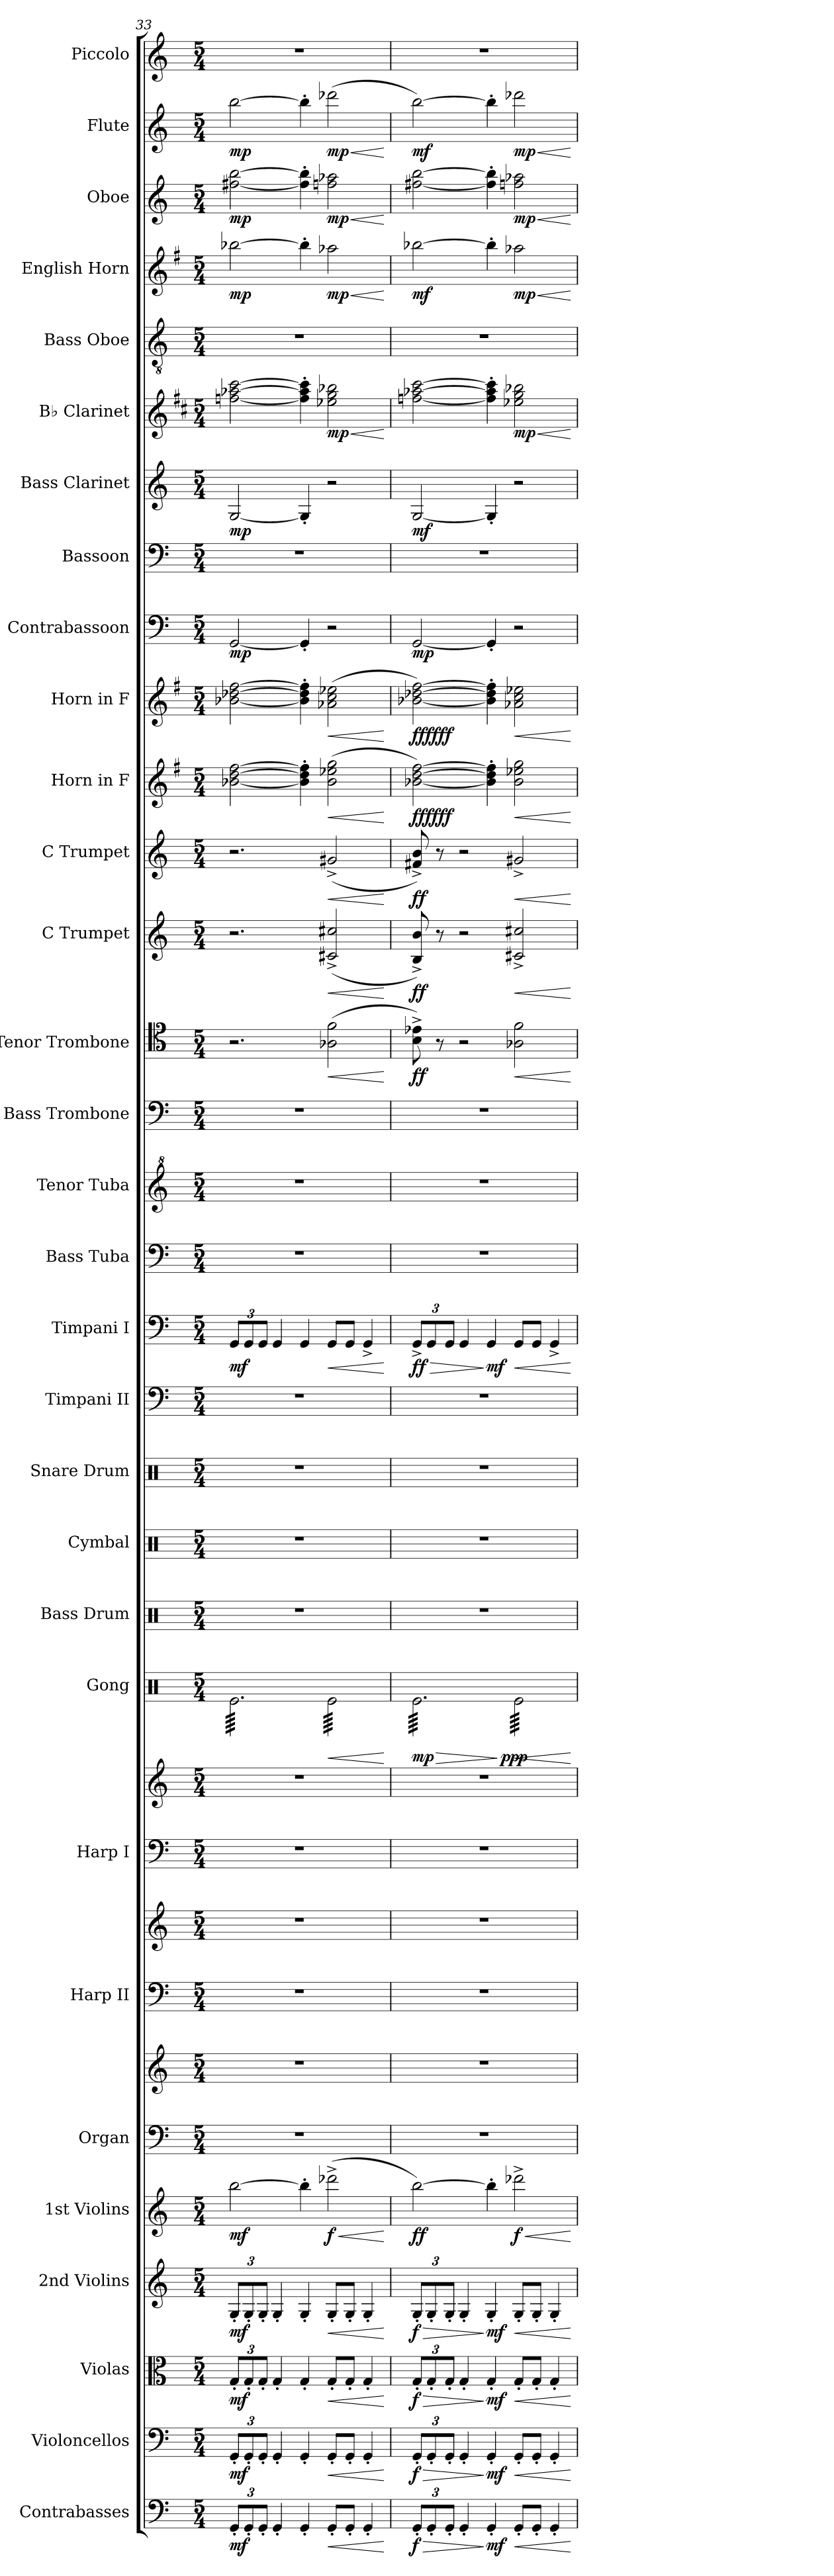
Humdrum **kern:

**kern	**dynam	**kern	**dynam	**kern	**dynam	**kern	**dynam	**kern	**dynam	**kern	**kern	**kern	**kern	**kern	**kern	**kern	**dynam	**kern	**kern	**kern	**kern	**kern	**dynam	**kern	**kern	**kern	**kern	**dynam	**kern	**dynam	**kern	**dynam	**kern	**dynam	**kern	**dynam	**kern	**dynam	**kern	**kern	**dynam	**kern	**dynam	**kern	**kern	**dynam	**kern	**dynam	**kern	**dynam	**kern
*part31	*part31	*part30	*part30	*part29	*part29	*part28	*part28	*part27	*part27	*part26	*part26	*part25	*part25	*part24	*part24	*part23	*part23	*part22	*part21	*part20	*part19	*part18	*part18	*part17	*part16	*part15	*part14	*part14	*part13	*part13	*part12	*part12	*part11	*part11	*part10	*part10	*part9	*part9	*part8	*part7	*part7	*part6	*part6	*part5	*part4	*part4	*part3	*part3	*part2	*part2	*part1
*staff34	*staff34	*staff33	*staff33	*staff32	*staff32	*staff31	*staff31	*staff30	*staff30	*staff29	*staff28	*staff27	*staff26	*staff25	*staff24	*staff23	*staff23	*staff22	*staff21	*staff20	*staff19	*staff18	*staff18	*staff17	*staff16	*staff15	*staff14	*staff14	*staff13	*staff13	*staff12	*staff12	*staff11	*staff11	*staff10	*staff10	*staff9	*staff9	*staff8	*staff7	*staff7	*staff6	*staff6	*staff5	*staff4	*staff4	*staff3	*staff3	*staff2	*staff2	*staff1
*I"Contrabasses	*	*I"Violoncellos	*	*I"Violas	*	*I"2nd Violins	*	*I"1st Violins	*	*I"Organ	*	*I"Harp II	*	*I"Harp I	*	*I"Gong	*	*I"Bass Drum	*I"Cymbal	*I"Snare Drum	*I"Timpani II	*I"Timpani I	*	*I"Bass Tuba	*I"Tenor Tuba	*I"Bass Trombone	*I"Tenor Trombone	*	*I"C Trumpet	*	*I"C Trumpet	*	*I"Horn in F	*	*I"Horn in F	*	*I"Contrabassoon	*	*I"Bassoon	*I"Bass Clarinet	*	*I"B♭ Clarinet	*	*I"Bass Oboe	*I"English Horn	*	*I"Oboe	*	*I"Flute	*	*I"Piccolo
*I'Cbs.	*	*I'Vcs.	*	*I'Vlas.	*	*I'Vlns.	*	*I'Vlns.	*	*I'Org.	*	*I'Hrp.	*	*I'Hrp.	*	*	*	*I'B. Dr.	*I'Cym.	*I'Sn. Dr.	*I'Timp.	*I'Timp.	*	*I'Tba.	*	*I'B. Tbn.	*I'T. Tbn.	*	*I'C Tpt.	*	*I'C Tpt.	*	*	*	*	*	*I'Cbsn.	*	*I'Bsn.	*I'B. Cl.	*	*I'B♭ Cl.	*	*	*I'E. Hn.	*	*I'Ob.	*	*I'Fl.	*	*I'Picc.
!!LO:PB:g=z
*clefF4	*	*clefF4	*	*clefC3	*	*clefG2	*	*clefG2	*	*clefF4	*clefG2	*clefF4	*clefG2	*clefF4	*clefG2	*clefX	*	*clefX	*clefX	*clefX	*clefF4	*clefF4	*	*clefF4	*clefG^2	*clefF4	*clefC4	*	*clefG2	*	*clefG2	*	*clefG2	*	*clefG2	*	*clefF4	*	*clefF4	*clefG2	*	*clefG2	*	*clefGv2	*clefG2	*	*clefG2	*	*clefG2	*	*clefG2
*ITrd7c12	*	*	*	*	*	*	*	*	*	*	*	*	*	*	*	*	*	*	*	*	*	*	*	*	*ITrd15c26	*	*	*	*	*	*	*	*ITrd4c7	*	*ITrd4c7	*	*ITrd7c12	*	*	*ITrd8c14	*	*ITrd1c2	*	*	*ITrd4c7	*	*	*	*	*	*ITrd-7c-12
*k[]	*	*k[]	*	*k[]	*	*k[]	*	*k[]	*	*k[]	*k[]	*k[]	*k[]	*k[]	*k[]	*k[]	*	*k[]	*k[]	*k[]	*k[]	*k[]	*	*k[]	*k[]	*k[]	*k[]	*	*k[]	*	*k[]	*	*k[]	*	*k[]	*	*k[]	*	*k[]	*k[]	*	*k[]	*	*k[]	*k[]	*	*k[]	*	*k[]	*	*k[]
*M5/4	*	*M5/4	*	*M5/4	*	*M5/4	*	*M5/4	*	*M5/4	*M5/4	*M5/4	*M5/4	*M5/4	*M5/4	*M5/4	*	*M5/4	*M5/4	*M5/4	*M5/4	*M5/4	*	*M5/4	*M5/4	*M5/4	*M5/4	*	*M5/4	*	*M5/4	*	*M5/4	*	*M5/4	*	*M5/4	*	*M5/4	*M5/4	*	*M5/4	*	*M5/4	*M5/4	*	*M5/4	*	*M5/4	*	*M5/4
*Xbrackettup	*	*Xbrackettup	*	*Xbrackettup	*	*Xbrackettup	*	*	*	*	*	*	*	*	*	*	*	*	*	*	*	*Xbrackettup	*	*	*	*	*	*	*	*	*	*	*	*	*	*	*	*	*	*	*	*	*	*	*	*	*	*	*	*	*
=33	=33	=33	=33	=33	=33	=33	=33	=33	=33	=33	=33	=33	=33	=33	=33	=33	=33	=33	=33	=33	=33	=33	=33	=33	=33	=33	=33	=33	=33	=33	=33	=33	=33	=33	=33	=33	=33	=33	=33	=33	=33	=33	=33	=33	=33	=33	=33	=33	=33	=33	=33
!	!LO:DY:b	!	!LO:DY:b	!	!LO:DY:b	!	!LO:DY:b	!	!LO:DY:b	!	!	!	!	!	!	!	!	!	!	!	!	!	!LO:DY:b	!	!	!	!	!	!	!	!	!	!	!LO:DY:b	!	!	!	!	!	!	!	!	!	!	!	!	!	!	!	!	!
!	!	!	!	!	!	!	!	!	!	!	!	!	!	!	!	!	!	!	!	!	!	!	!	!	!	!	!	!	!	!	!	!	!	!LO:DY:n=1:b	!	!	!	!	!	!	!	!	!	!	!	!	!	!	!	!	!
!	!	!	!	!	!	!	!	!	!	!	!	!	!	!	!	!	!	!	!	!	!	!	!	!	!	!	!	!	!	!	!	!	!	!LO:DY:n=2:b	!	!LO:DY:b	!	!	!	!	!	!	!	!	!	!	!	!	!	!	!
!	!	!	!	!	!	!	!	!	!	!	!	!	!	!	!	!	!	!	!	!	!	!	!	!	!	!	!	!	!	!	!	!	!	!	!	!LO:DY:n=1:b	!	!	!	!	!	!	!	!	!	!	!	!	!	!	!
!	!	!	!	!	!	!	!	!	!	!	!	!	!	!	!	!	!	!	!	!	!	!	!	!	!	!	!	!	!	!	!	!	!	!	!	!LO:DY:n=2:b	!	!LO:DY:b	!	!	!LO:DY:b	!	!LO:DY:b	!	!	!	!	!	!	!	!
!	!	!	!	!	!	!	!	!	!	!	!	!	!	!	!	!	!	!	!	!	!	!	!	!	!	!	!	!	!	!	!	!	!	!	!	!	!	!	!	!	!	!	!LO:DY:n=1:b	!	!	!	!	!	!	!	!
!	!	!	!	!	!	!	!	!	!	!	!	!	!	!	!	!	!	!	!	!	!	!	!	!	!	!	!	!	!	!	!	!	!	!	!	!	!	!	!	!	!	!	!LO:DY:n=2:b	!	!	!LO:DY:b	!	!LO:DY:b	!	!LO:DY:b	!
*	*	*	*	*	*	*	*	*	*	*	*	*	*	*	*	*tremolo	*	*	*	*	*	*	*	*	*	*	*	*	*	*	*	*	*	*	*	*	*	*	*	*	*	*	*	*	*	*	*	*	*	*	*
12GGG'/L	mf	12GG'/L	mf	12G'/L	mf	12G'/L	mf	[2bb\	mf	4%5r	4%5r	4%5r	4%5r	4%5r	4%5r	64Re\LLLL	.	4%5r	4%5r	4%5r	4%5r	12GG/L	mf	4%5r	4%5r	4%5r	2.r	.	2.r	.	2.r	.	[2e-X\ [2g\ [2b\	mf mf mf	[2e-X\ [2g-X\ [2b\	mf mf mf	[2GGG/	mp	4%5r	[2GG/	mp	[2ee-X\ [2gg-X\ [2bb\	mp mp mp	4%5r	[2ee-X\	mp	[2ff#X\ [2bb\	mp	[2bb\	mp	4%5r
.	.	.	.	.	.	.	.	.	.	.	.	.	.	.	.	64Re\	.	.	.	.	.	.	.	.	.	.	.	.	.	.	.	.	.	.	.	.	.	.	.	.	.	.	.	.	.	.	.	.	.	.	.
.	.	.	.	.	.	.	.	.	.	.	.	.	.	.	.	64Re\	.	.	.	.	.	.	.	.	.	.	.	.	.	.	.	.	.	.	.	.	.	.	.	.	.	.	.	.	.	.	.	.	.	.	.
.	.	.	.	.	.	.	.	.	.	.	.	.	.	.	.	64Re\	.	.	.	.	.	.	.	.	.	.	.	.	.	.	.	.	.	.	.	.	.	.	.	.	.	.	.	.	.	.	.	.	.	.	.
.	.	.	.	.	.	.	.	.	.	.	.	.	.	.	.	64Re\	.	.	.	.	.	.	.	.	.	.	.	.	.	.	.	.	.	.	.	.	.	.	.	.	.	.	.	.	.	.	.	.	.	.	.
.	.	.	.	.	.	.	.	.	.	.	.	.	.	.	.	64Re\	.	.	.	.	.	.	.	.	.	.	.	.	.	.	.	.	.	.	.	.	.	.	.	.	.	.	.	.	.	.	.	.	.	.	.
12GGG'/	.	12GG'/	.	12G'/	.	12G'/	.	.	.	.	.	.	.	.	.	.	.	.	.	.	.	12GG/	.	.	.	.	.	.	.	.	.	.	.	.	.	.	.	.	.	.	.	.	.	.	.	.	.	.	.	.	.
.	.	.	.	.	.	.	.	.	.	.	.	.	.	.	.	64Re\	.	.	.	.	.	.	.	.	.	.	.	.	.	.	.	.	.	.	.	.	.	.	.	.	.	.	.	.	.	.	.	.	.	.	.
.	.	.	.	.	.	.	.	.	.	.	.	.	.	.	.	64Re\	.	.	.	.	.	.	.	.	.	.	.	.	.	.	.	.	.	.	.	.	.	.	.	.	.	.	.	.	.	.	.	.	.	.	.
.	.	.	.	.	.	.	.	.	.	.	.	.	.	.	.	64Re\	.	.	.	.	.	.	.	.	.	.	.	.	.	.	.	.	.	.	.	.	.	.	.	.	.	.	.	.	.	.	.	.	.	.	.
.	.	.	.	.	.	.	.	.	.	.	.	.	.	.	.	64Re\	.	.	.	.	.	.	.	.	.	.	.	.	.	.	.	.	.	.	.	.	.	.	.	.	.	.	.	.	.	.	.	.	.	.	.
.	.	.	.	.	.	.	.	.	.	.	.	.	.	.	.	64Re\	.	.	.	.	.	.	.	.	.	.	.	.	.	.	.	.	.	.	.	.	.	.	.	.	.	.	.	.	.	.	.	.	.	.	.
12GGG'/J	.	12GG'/J	.	12G'/J	.	12G'/J	.	.	.	.	.	.	.	.	.	.	.	.	.	.	.	12GG/J	.	.	.	.	.	.	.	.	.	.	.	.	.	.	.	.	.	.	.	.	.	.	.	.	.	.	.	.	.
.	.	.	.	.	.	.	.	.	.	.	.	.	.	.	.	64Re\	.	.	.	.	.	.	.	.	.	.	.	.	.	.	.	.	.	.	.	.	.	.	.	.	.	.	.	.	.	.	.	.	.	.	.
.	.	.	.	.	.	.	.	.	.	.	.	.	.	.	.	64Re\	.	.	.	.	.	.	.	.	.	.	.	.	.	.	.	.	.	.	.	.	.	.	.	.	.	.	.	.	.	.	.	.	.	.	.
.	.	.	.	.	.	.	.	.	.	.	.	.	.	.	.	64Re\	.	.	.	.	.	.	.	.	.	.	.	.	.	.	.	.	.	.	.	.	.	.	.	.	.	.	.	.	.	.	.	.	.	.	.
.	.	.	.	.	.	.	.	.	.	.	.	.	.	.	.	64Re\	.	.	.	.	.	.	.	.	.	.	.	.	.	.	.	.	.	.	.	.	.	.	.	.	.	.	.	.	.	.	.	.	.	.	.
.	.	.	.	.	.	.	.	.	.	.	.	.	.	.	.	64Re\	.	.	.	.	.	.	.	.	.	.	.	.	.	.	.	.	.	.	.	.	.	.	.	.	.	.	.	.	.	.	.	.	.	.	.
4GGG'/	.	4GG'/	.	4G'/	.	4G'/	.	.	.	.	.	.	.	.	.	64Re\	.	.	.	.	.	4GG/	.	.	.	.	.	.	.	.	.	.	.	.	.	.	.	.	.	.	.	.	.	.	.	.	.	.	.	.	.
.	.	.	.	.	.	.	.	.	.	.	.	.	.	.	.	64Re\	.	.	.	.	.	.	.	.	.	.	.	.	.	.	.	.	.	.	.	.	.	.	.	.	.	.	.	.	.	.	.	.	.	.	.
.	.	.	.	.	.	.	.	.	.	.	.	.	.	.	.	64Re\	.	.	.	.	.	.	.	.	.	.	.	.	.	.	.	.	.	.	.	.	.	.	.	.	.	.	.	.	.	.	.	.	.	.	.
.	.	.	.	.	.	.	.	.	.	.	.	.	.	.	.	64Re\	.	.	.	.	.	.	.	.	.	.	.	.	.	.	.	.	.	.	.	.	.	.	.	.	.	.	.	.	.	.	.	.	.	.	.
.	.	.	.	.	.	.	.	.	.	.	.	.	.	.	.	64Re\	.	.	.	.	.	.	.	.	.	.	.	.	.	.	.	.	.	.	.	.	.	.	.	.	.	.	.	.	.	.	.	.	.	.	.
.	.	.	.	.	.	.	.	.	.	.	.	.	.	.	.	64Re\	.	.	.	.	.	.	.	.	.	.	.	.	.	.	.	.	.	.	.	.	.	.	.	.	.	.	.	.	.	.	.	.	.	.	.
.	.	.	.	.	.	.	.	.	.	.	.	.	.	.	.	64Re\	.	.	.	.	.	.	.	.	.	.	.	.	.	.	.	.	.	.	.	.	.	.	.	.	.	.	.	.	.	.	.	.	.	.	.
.	.	.	.	.	.	.	.	.	.	.	.	.	.	.	.	64Re\	.	.	.	.	.	.	.	.	.	.	.	.	.	.	.	.	.	.	.	.	.	.	.	.	.	.	.	.	.	.	.	.	.	.	.
.	.	.	.	.	.	.	.	.	.	.	.	.	.	.	.	64Re\	.	.	.	.	.	.	.	.	.	.	.	.	.	.	.	.	.	.	.	.	.	.	.	.	.	.	.	.	.	.	.	.	.	.	.
.	.	.	.	.	.	.	.	.	.	.	.	.	.	.	.	64Re\	.	.	.	.	.	.	.	.	.	.	.	.	.	.	.	.	.	.	.	.	.	.	.	.	.	.	.	.	.	.	.	.	.	.	.
.	.	.	.	.	.	.	.	.	.	.	.	.	.	.	.	64Re\	.	.	.	.	.	.	.	.	.	.	.	.	.	.	.	.	.	.	.	.	.	.	.	.	.	.	.	.	.	.	.	.	.	.	.
.	.	.	.	.	.	.	.	.	.	.	.	.	.	.	.	64Re\	.	.	.	.	.	.	.	.	.	.	.	.	.	.	.	.	.	.	.	.	.	.	.	.	.	.	.	.	.	.	.	.	.	.	.
.	.	.	.	.	.	.	.	.	.	.	.	.	.	.	.	64Re\	.	.	.	.	.	.	.	.	.	.	.	.	.	.	.	.	.	.	.	.	.	.	.	.	.	.	.	.	.	.	.	.	.	.	.
.	.	.	.	.	.	.	.	.	.	.	.	.	.	.	.	64Re\	.	.	.	.	.	.	.	.	.	.	.	.	.	.	.	.	.	.	.	.	.	.	.	.	.	.	.	.	.	.	.	.	.	.	.
.	.	.	.	.	.	.	.	.	.	.	.	.	.	.	.	64Re\	.	.	.	.	.	.	.	.	.	.	.	.	.	.	.	.	.	.	.	.	.	.	.	.	.	.	.	.	.	.	.	.	.	.	.
.	.	.	.	.	.	.	.	.	.	.	.	.	.	.	.	64Re\	.	.	.	.	.	.	.	.	.	.	.	.	.	.	.	.	.	.	.	.	.	.	.	.	.	.	.	.	.	.	.	.	.	.	.
4GGG'/	.	4GG'/	.	4G'/	.	4G'/	.	4bb'\]	.	.	.	.	.	.	.	64Re\	.	.	.	.	.	4GG/	.	.	.	.	.	.	.	.	.	.	4e-\]' 4g\]' 4b\]'	.	4e-\]' 4g-\]' 4b\]'	.	4GGG'/]	.	.	4GG'/]	.	4ee-\]' 4gg-\]' 4bb\]'	.	.	4ee-'\]	.	4ff#\]' 4bb\]'	.	4bb'\]	.	.
.	.	.	.	.	.	.	.	.	.	.	.	.	.	.	.	64Re\	.	.	.	.	.	.	.	.	.	.	.	.	.	.	.	.	.	.	.	.	.	.	.	.	.	.	.	.	.	.	.	.	.	.	.
.	.	.	.	.	.	.	.	.	.	.	.	.	.	.	.	64Re\	.	.	.	.	.	.	.	.	.	.	.	.	.	.	.	.	.	.	.	.	.	.	.	.	.	.	.	.	.	.	.	.	.	.	.
.	.	.	.	.	.	.	.	.	.	.	.	.	.	.	.	64Re\	.	.	.	.	.	.	.	.	.	.	.	.	.	.	.	.	.	.	.	.	.	.	.	.	.	.	.	.	.	.	.	.	.	.	.
.	.	.	.	.	.	.	.	.	.	.	.	.	.	.	.	64Re\	.	.	.	.	.	.	.	.	.	.	.	.	.	.	.	.	.	.	.	.	.	.	.	.	.	.	.	.	.	.	.	.	.	.	.
.	.	.	.	.	.	.	.	.	.	.	.	.	.	.	.	64Re\	.	.	.	.	.	.	.	.	.	.	.	.	.	.	.	.	.	.	.	.	.	.	.	.	.	.	.	.	.	.	.	.	.	.	.
.	.	.	.	.	.	.	.	.	.	.	.	.	.	.	.	64Re\	.	.	.	.	.	.	.	.	.	.	.	.	.	.	.	.	.	.	.	.	.	.	.	.	.	.	.	.	.	.	.	.	.	.	.
.	.	.	.	.	.	.	.	.	.	.	.	.	.	.	.	64Re\	.	.	.	.	.	.	.	.	.	.	.	.	.	.	.	.	.	.	.	.	.	.	.	.	.	.	.	.	.	.	.	.	.	.	.
.	.	.	.	.	.	.	.	.	.	.	.	.	.	.	.	64Re\	.	.	.	.	.	.	.	.	.	.	.	.	.	.	.	.	.	.	.	.	.	.	.	.	.	.	.	.	.	.	.	.	.	.	.
.	.	.	.	.	.	.	.	.	.	.	.	.	.	.	.	64Re\	.	.	.	.	.	.	.	.	.	.	.	.	.	.	.	.	.	.	.	.	.	.	.	.	.	.	.	.	.	.	.	.	.	.	.
.	.	.	.	.	.	.	.	.	.	.	.	.	.	.	.	64Re\	.	.	.	.	.	.	.	.	.	.	.	.	.	.	.	.	.	.	.	.	.	.	.	.	.	.	.	.	.	.	.	.	.	.	.
.	.	.	.	.	.	.	.	.	.	.	.	.	.	.	.	64Re\	.	.	.	.	.	.	.	.	.	.	.	.	.	.	.	.	.	.	.	.	.	.	.	.	.	.	.	.	.	.	.	.	.	.	.
.	.	.	.	.	.	.	.	.	.	.	.	.	.	.	.	64Re\	.	.	.	.	.	.	.	.	.	.	.	.	.	.	.	.	.	.	.	.	.	.	.	.	.	.	.	.	.	.	.	.	.	.	.
.	.	.	.	.	.	.	.	.	.	.	.	.	.	.	.	64Re\	.	.	.	.	.	.	.	.	.	.	.	.	.	.	.	.	.	.	.	.	.	.	.	.	.	.	.	.	.	.	.	.	.	.	.
.	.	.	.	.	.	.	.	.	.	.	.	.	.	.	.	64Re\	.	.	.	.	.	.	.	.	.	.	.	.	.	.	.	.	.	.	.	.	.	.	.	.	.	.	.	.	.	.	.	.	.	.	.
.	.	.	.	.	.	.	.	.	.	.	.	.	.	.	.	64Re\JJJJ	.	.	.	.	.	.	.	.	.	.	.	.	.	.	.	.	.	.	.	.	.	.	.	.	.	.	.	.	.	.	.	.	.	.	.
!	!LO:HP:b	!	!LO:HP:b	!	!LO:HP:b	!	!LO:HP:b	!	!LO:HP:b	!	!	!	!	!	!	!	!LO:HP:b	!	!	!	!	!	!LO:HP:b	!	!	!	!	!LO:HP:b	!	!LO:HP:b	!	!LO:HP:b	!	!LO:HP:b	!	!LO:HP:b	!	!	!	!	!	!	!LO:HP:b	!	!	!LO:HP:b	!	!LO:HP:b	!	!LO:HP:b	!
!	!	!	!	!	!	!	!	!	!LO:DY:n=1:b	!	!	!	!	!	!	!	!	!	!	!	!	!	!	!	!	!	!	!LO:DY:n=1:b	!	!	!	!	!	!	!	!	!	!	!	!	!	!	!	!	!	!	!	!	!	!	!
!	!	!	!	!	!	!	!	!	!	!	!	!	!	!	!	!	!	!	!	!	!	!	!	!	!	!	!	!LO:DY:n=2:b	!	!LO:DY:n=1:b	!	!	!	!	!	!	!	!	!	!	!	!	!	!	!	!	!	!	!	!	!
!	!	!	!	!	!	!	!	!	!	!	!	!	!	!	!	!	!	!	!	!	!	!	!	!	!	!	!	!	!	!LO:DY:n=2:b	!	!LO:DY:n=1:b	!	!	!	!	!	!	!	!	!	!	!	!	!	!	!	!	!	!	!
!	!	!	!	!	!	!	!	!	!	!	!	!	!	!	!	!	!	!	!	!	!	!	!	!	!	!	!	!	!	!	!	!LO:DY:n=2:b	!	!	!	!	!	!	!	!	!	!	!LO:DY:n=3:b	!	!	!LO:DY:n=1:b	!	!LO:DY:n=1:b	!	!LO:DY:n=1:b	!
8GGG'/L	<	8GG'/L	<	8G'/L	<	8G'/L	<	(2ddd-X^\	< f	.	.	.	.	.	.	64Re\LLLL	<	.	.	.	.	8GG/L	<	.	.	.	(2A-X\ 2f\	< mf mf	(2c#X/^ 2cc#X/^	< mf mf	(2g#X^/	< mf mf	(2e-\ 2a-X\ 2cc\	<	(2d-X\ 2f\ 2a-X\	<	2r	.	.	2r	.	2dd-X\ 2ff\ 2aa-X\	< mp	.	2dd-X\	< mp	2ffn\ 2aa-X\	< mp	(2ddd-X\	< mp	.
.	.	.	.	.	.	.	.	.	.	.	.	.	.	.	.	64Re\	.	.	.	.	.	.	.	.	.	.	.	.	.	.	.	.	.	.	.	.	.	.	.	.	.	.	.	.	.	.	.	.	.	.	.
.	.	.	.	.	.	.	.	.	.	.	.	.	.	.	.	64Re\	.	.	.	.	.	.	.	.	.	.	.	.	.	.	.	.	.	.	.	.	.	.	.	.	.	.	.	.	.	.	.	.	.	.	.
.	.	.	.	.	.	.	.	.	.	.	.	.	.	.	.	64Re\	.	.	.	.	.	.	.	.	.	.	.	.	.	.	.	.	.	.	.	.	.	.	.	.	.	.	.	.	.	.	.	.	.	.	.
.	.	.	.	.	.	.	.	.	.	.	.	.	.	.	.	64Re\	.	.	.	.	.	.	.	.	.	.	.	.	.	.	.	.	.	.	.	.	.	.	.	.	.	.	.	.	.	.	.	.	.	.	.
.	.	.	.	.	.	.	.	.	.	.	.	.	.	.	.	64Re\	.	.	.	.	.	.	.	.	.	.	.	.	.	.	.	.	.	.	.	.	.	.	.	.	.	.	.	.	.	.	.	.	.	.	.
.	.	.	.	.	.	.	.	.	.	.	.	.	.	.	.	64Re\	.	.	.	.	.	.	.	.	.	.	.	.	.	.	.	.	.	.	.	.	.	.	.	.	.	.	.	.	.	.	.	.	.	.	.
.	.	.	.	.	.	.	.	.	.	.	.	.	.	.	.	64Re\	.	.	.	.	.	.	.	.	.	.	.	.	.	.	.	.	.	.	.	.	.	.	.	.	.	.	.	.	.	.	.	.	.	.	.
8GGG'/J	.	8GG'/J	.	8G'/J	.	8G'/J	.	.	.	.	.	.	.	.	.	64Re\	.	.	.	.	.	8GG/J	.	.	.	.	.	.	.	.	.	.	.	.	.	.	.	.	.	.	.	.	.	.	.	.	.	.	.	.	.
.	.	.	.	.	.	.	.	.	.	.	.	.	.	.	.	64Re\	.	.	.	.	.	.	.	.	.	.	.	.	.	.	.	.	.	.	.	.	.	.	.	.	.	.	.	.	.	.	.	.	.	.	.
.	.	.	.	.	.	.	.	.	.	.	.	.	.	.	.	64Re\	.	.	.	.	.	.	.	.	.	.	.	.	.	.	.	.	.	.	.	.	.	.	.	.	.	.	.	.	.	.	.	.	.	.	.
.	.	.	.	.	.	.	.	.	.	.	.	.	.	.	.	64Re\	.	.	.	.	.	.	.	.	.	.	.	.	.	.	.	.	.	.	.	.	.	.	.	.	.	.	.	.	.	.	.	.	.	.	.
.	.	.	.	.	.	.	.	.	.	.	.	.	.	.	.	64Re\	.	.	.	.	.	.	.	.	.	.	.	.	.	.	.	.	.	.	.	.	.	.	.	.	.	.	.	.	.	.	.	.	.	.	.
.	.	.	.	.	.	.	.	.	.	.	.	.	.	.	.	64Re\	.	.	.	.	.	.	.	.	.	.	.	.	.	.	.	.	.	.	.	.	.	.	.	.	.	.	.	.	.	.	.	.	.	.	.
.	.	.	.	.	.	.	.	.	.	.	.	.	.	.	.	64Re\	.	.	.	.	.	.	.	.	.	.	.	.	.	.	.	.	.	.	.	.	.	.	.	.	.	.	.	.	.	.	.	.	.	.	.
.	.	.	.	.	.	.	.	.	.	.	.	.	.	.	.	64Re\	.	.	.	.	.	.	.	.	.	.	.	.	.	.	.	.	.	.	.	.	.	.	.	.	.	.	.	.	.	.	.	.	.	.	.
4GGG'/	.	4GG'/	.	4G'/	.	4G'/	.	.	.	.	.	.	.	.	.	64Re\	.	.	.	.	.	4GG^/	.	.	.	.	.	.	.	.	.	.	.	.	.	.	.	.	.	.	.	.	.	.	.	.	.	.	.	.	.
.	.	.	.	.	.	.	.	.	.	.	.	.	.	.	.	64Re\	.	.	.	.	.	.	.	.	.	.	.	.	.	.	.	.	.	.	.	.	.	.	.	.	.	.	.	.	.	.	.	.	.	.	.
.	.	.	.	.	.	.	.	.	.	.	.	.	.	.	.	64Re\	.	.	.	.	.	.	.	.	.	.	.	.	.	.	.	.	.	.	.	.	.	.	.	.	.	.	.	.	.	.	.	.	.	.	.
.	.	.	.	.	.	.	.	.	.	.	.	.	.	.	.	64Re\	.	.	.	.	.	.	.	.	.	.	.	.	.	.	.	.	.	.	.	.	.	.	.	.	.	.	.	.	.	.	.	.	.	.	.
.	.	.	.	.	.	.	.	.	.	.	.	.	.	.	.	64Re\	.	.	.	.	.	.	.	.	.	.	.	.	.	.	.	.	.	.	.	.	.	.	.	.	.	.	.	.	.	.	.	.	.	.	.
.	.	.	.	.	.	.	.	.	.	.	.	.	.	.	.	64Re\	.	.	.	.	.	.	.	.	.	.	.	.	.	.	.	.	.	.	.	.	.	.	.	.	.	.	.	.	.	.	.	.	.	.	.
.	.	.	.	.	.	.	.	.	.	.	.	.	.	.	.	64Re\	.	.	.	.	.	.	.	.	.	.	.	.	.	.	.	.	.	.	.	.	.	.	.	.	.	.	.	.	.	.	.	.	.	.	.
.	.	.	.	.	.	.	.	.	.	.	.	.	.	.	.	64Re\	.	.	.	.	.	.	.	.	.	.	.	.	.	.	.	.	.	.	.	.	.	.	.	.	.	.	.	.	.	.	.	.	.	.	.
.	.	.	.	.	.	.	.	.	.	.	.	.	.	.	.	64Re\	.	.	.	.	.	.	.	.	.	.	.	.	.	.	.	.	.	.	.	.	.	.	.	.	.	.	.	.	.	.	.	.	.	.	.
.	.	.	.	.	.	.	.	.	.	.	.	.	.	.	.	64Re\	.	.	.	.	.	.	.	.	.	.	.	.	.	.	.	.	.	.	.	.	.	.	.	.	.	.	.	.	.	.	.	.	.	.	.
.	.	.	.	.	.	.	.	.	.	.	.	.	.	.	.	64Re\	.	.	.	.	.	.	.	.	.	.	.	.	.	.	.	.	.	.	.	.	.	.	.	.	.	.	.	.	.	.	.	.	.	.	.
.	.	.	.	.	.	.	.	.	.	.	.	.	.	.	.	64Re\	.	.	.	.	.	.	.	.	.	.	.	.	.	.	.	.	.	.	.	.	.	.	.	.	.	.	.	.	.	.	.	.	.	.	.
.	.	.	.	.	.	.	.	.	.	.	.	.	.	.	.	64Re\	.	.	.	.	.	.	.	.	.	.	.	.	.	.	.	.	.	.	.	.	.	.	.	.	.	.	.	.	.	.	.	.	.	.	.
.	.	.	.	.	.	.	.	.	.	.	.	.	.	.	.	64Re\	.	.	.	.	.	.	.	.	.	.	.	.	.	.	.	.	.	.	.	.	.	.	.	.	.	.	.	.	.	.	.	.	.	.	.
.	.	.	.	.	.	.	.	.	.	.	.	.	.	.	.	64Re\	.	.	.	.	.	.	.	.	.	.	.	.	.	.	.	.	.	.	.	.	.	.	.	.	.	.	.	.	.	.	.	.	.	.	.
.	.	.	.	.	.	.	.	.	.	.	.	.	.	.	.	64Re\JJJJ	.	.	.	.	.	.	.	.	.	.	.	.	.	.	.	.	.	.	.	.	.	.	.	.	.	.	.	.	.	.	.	.	.	.	.
.	[	.	[	.	[	.	[	.	[	.	.	.	.	.	.	.	[	.	.	.	.	.	[	.	.	.	.	[	.	[	.	[	.	[	.	[	.	.	.	.	.	.	[	.	.	[	.	[	.	[	.
=34	=34	=34	=34	=34	=34	=34	=34	=34	=34	=34	=34	=34	=34	=34	=34	=34	=34	=34	=34	=34	=34	=34	=34	=34	=34	=34	=34	=34	=34	=34	=34	=34	=34	=34	=34	=34	=34	=34	=34	=34	=34	=34	=34	=34	=34	=34	=34	=34	=34	=34	=34
!	!LO:HP:b	!	!LO:HP:b	!	!LO:HP:b	!	!LO:HP:b	!	!	!	!	!	!	!	!	!	!	!	!	!	!	!	!LO:HP:b	!	!	!	!	!	!	!	!	!	!	!	!	!	!	!	!	!	!	!	!	!	!	!	!	!	!	!	!
!	!LO:DY:n=1:b	!	!LO:DY:n=1:b	!	!LO:DY:n=1:b	!	!LO:DY:n=1:b	!	!LO:DY:b	!	!	!	!	!	!	!	!LO:DY:b	!	!	!	!	!	!LO:DY:n=1:b	!	!	!	!	!LO:DY:b	!	!	!	!	!	!	!	!	!	!	!	!	!	!	!	!	!	!	!	!	!	!	!
!	!	!	!	!	!	!	!	!	!	!	!	!	!	!	!	!	!	!	!	!	!	!	!	!	!	!	!	!LO:DY:n=1:b	!	!LO:DY:b	!	!	!	!	!	!	!	!	!	!	!	!	!	!	!	!	!	!	!	!	!
!	!	!	!	!	!	!	!	!	!	!	!	!	!	!	!	!	!	!	!	!	!	!	!	!	!	!	!	!	!	!LO:DY:n=1:b	!	!LO:DY:b	!	!	!	!	!	!	!	!	!	!	!	!	!	!	!	!	!	!	!
!	!	!	!	!	!	!	!	!	!	!	!	!	!	!	!	!	!	!	!	!	!	!	!	!	!	!	!	!	!	!	!	!LO:DY:n=1:b	!	!LO:DY:b	!	!	!	!	!	!	!	!	!	!	!	!	!	!	!	!	!
!	!	!	!	!	!	!	!	!	!	!	!	!	!	!	!	!	!	!	!	!	!	!	!	!	!	!	!	!	!	!	!	!	!	!LO:DY:n=1:b	!	!	!	!	!	!	!	!	!	!	!	!	!	!	!	!	!
!	!	!	!	!	!	!	!	!	!	!	!	!	!	!	!	!	!	!	!	!	!	!	!	!	!	!	!	!	!	!	!	!	!	!LO:DY:n=2:b	!	!LO:DY:b	!	!	!	!	!	!	!	!	!	!	!	!	!	!	!
!	!	!	!	!	!	!	!	!	!	!	!	!	!	!	!	!	!	!	!	!	!	!	!	!	!	!	!	!	!	!	!	!	!	!	!	!LO:DY:n=1:b	!	!	!	!	!	!	!	!	!	!	!	!	!	!	!
!	!	!	!	!	!	!	!	!	!	!	!	!	!	!	!	!	!	!	!	!	!	!	!	!	!	!	!	!	!	!	!	!	!	!	!	!LO:DY:n=2:b	!	!LO:DY:b	!	!	!LO:DY:b	!	!LO:DY:b	!	!	!	!	!	!	!	!
!	!	!	!	!	!	!	!	!	!	!	!	!	!	!	!	!	!	!	!	!	!	!	!	!	!	!	!	!	!	!	!	!	!	!	!	!	!	!	!	!	!	!	!LO:DY:n=1:b	!	!	!	!	!	!	!	!
!	!	!	!	!	!	!	!	!	!	!	!	!	!	!	!	!	!	!	!	!	!	!	!	!	!	!	!	!	!	!	!	!	!	!	!	!	!	!	!	!	!	!	!LO:DY:n=2:b	!	!	!LO:DY:b	!	!LO:DY:b	!	!	!
!	!	!	!	!	!	!	!	!	!	!	!	!	!	!	!	!	!	!	!	!	!	!	!	!	!	!	!	!	!	!	!	!	!	!	!	!	!	!	!	!	!	!	!	!	!	!	!	!LO:DY:n=1:b	!	!LO:DY:b	!
12GGG'/L	> f	12GG'/L	> f	12G'/L	> f	12G'/L	> f	[2bb\)	ff	4%5r	4%5r	4%5r	4%5r	4%5r	4%5r	64Re\LLLL	mp	4%5r	4%5r	4%5r	4%5r	12GG^/L	> ff	4%5r	4%5r	4%5r	8B\^ 8e-X\^)	f f	8B/^ 8b/^)	f f	8f#X/^ 8b/^)	f f	[2e-X\ [2g\ [2b\)	ff ff ff	[2e-X\ [2g-X\ [2b\)	ff ff ff	[2GGG/	mp	4%5r	[2GG/	mf	[2ee-X\ [2gg-X\ [2bb\	mf mf mf	4%5r	[2ee-X\	mf	[2ff#X\ [2bb\	mf mf	[2bb\)	mf	4%5r
.	.	.	.	.	.	.	.	.	.	.	.	.	.	.	.	64Re\	.	.	.	.	.	.	.	.	.	.	.	.	.	.	.	.	.	.	.	.	.	.	.	.	.	.	.	.	.	.	.	.	.	.	.
.	.	.	.	.	.	.	.	.	.	.	.	.	.	.	.	64Re\	.	.	.	.	.	.	.	.	.	.	.	.	.	.	.	.	.	.	.	.	.	.	.	.	.	.	.	.	.	.	.	.	.	.	.
.	.	.	.	.	.	.	.	.	.	.	.	.	.	.	.	64Re\	.	.	.	.	.	.	.	.	.	.	.	.	.	.	.	.	.	.	.	.	.	.	.	.	.	.	.	.	.	.	.	.	.	.	.
.	.	.	.	.	.	.	.	.	.	.	.	.	.	.	.	64Re\	.	.	.	.	.	.	.	.	.	.	.	.	.	.	.	.	.	.	.	.	.	.	.	.	.	.	.	.	.	.	.	.	.	.	.
.	.	.	.	.	.	.	.	.	.	.	.	.	.	.	.	64Re\	.	.	.	.	.	.	.	.	.	.	.	.	.	.	.	.	.	.	.	.	.	.	.	.	.	.	.	.	.	.	.	.	.	.	.
12GGG'/	.	12GG'/	.	12G'/	.	12G'/	.	.	.	.	.	.	.	.	.	.	.	.	.	.	.	12GG/	.	.	.	.	.	.	.	.	.	.	.	.	.	.	.	.	.	.	.	.	.	.	.	.	.	.	.	.	.
.	.	.	.	.	.	.	.	.	.	.	.	.	.	.	.	64Re\	.	.	.	.	.	.	.	.	.	.	.	.	.	.	.	.	.	.	.	.	.	.	.	.	.	.	.	.	.	.	.	.	.	.	.
.	.	.	.	.	.	.	.	.	.	.	.	.	.	.	.	64Re\	.	.	.	.	.	.	.	.	.	.	.	.	.	.	.	.	.	.	.	.	.	.	.	.	.	.	.	.	.	.	.	.	.	.	.
!	!	!	!	!	!	!	!	!	!	!	!	!	!	!	!	!	!LO:HP:b	!	!	!	!	!	!	!	!	!	!	!	!	!	!	!	!	!	!	!	!	!	!	!	!	!	!	!	!	!	!	!	!	!	!
.	.	.	.	.	.	.	.	.	.	.	.	.	.	.	.	64Re\	>	.	.	.	.	.	.	.	.	.	8r	.	8r	.	8r	.	.	.	.	.	.	.	.	.	.	.	.	.	.	.	.	.	.	.	.
.	.	.	.	.	.	.	.	.	.	.	.	.	.	.	.	64Re\	.	.	.	.	.	.	.	.	.	.	.	.	.	.	.	.	.	.	.	.	.	.	.	.	.	.	.	.	.	.	.	.	.	.	.
.	.	.	.	.	.	.	.	.	.	.	.	.	.	.	.	64Re\	.	.	.	.	.	.	.	.	.	.	.	.	.	.	.	.	.	.	.	.	.	.	.	.	.	.	.	.	.	.	.	.	.	.	.
12GGG'/J	.	12GG'/J	.	12G'/J	.	12G'/J	.	.	.	.	.	.	.	.	.	.	.	.	.	.	.	12GG/J	.	.	.	.	.	.	.	.	.	.	.	.	.	.	.	.	.	.	.	.	.	.	.	.	.	.	.	.	.
.	.	.	.	.	.	.	.	.	.	.	.	.	.	.	.	64Re\	.	.	.	.	.	.	.	.	.	.	.	.	.	.	.	.	.	.	.	.	.	.	.	.	.	.	.	.	.	.	.	.	.	.	.
.	.	.	.	.	.	.	.	.	.	.	.	.	.	.	.	64Re\	.	.	.	.	.	.	.	.	.	.	.	.	.	.	.	.	.	.	.	.	.	.	.	.	.	.	.	.	.	.	.	.	.	.	.
.	.	.	.	.	.	.	.	.	.	.	.	.	.	.	.	64Re\	.	.	.	.	.	.	.	.	.	.	.	.	.	.	.	.	.	.	.	.	.	.	.	.	.	.	.	.	.	.	.	.	.	.	.
.	.	.	.	.	.	.	.	.	.	.	.	.	.	.	.	64Re\	.	.	.	.	.	.	.	.	.	.	.	.	.	.	.	.	.	.	.	.	.	.	.	.	.	.	.	.	.	.	.	.	.	.	.
.	.	.	.	.	.	.	.	.	.	.	.	.	.	.	.	64Re\	.	.	.	.	.	.	.	.	.	.	.	.	.	.	.	.	.	.	.	.	.	.	.	.	.	.	.	.	.	.	.	.	.	.	.
4GGG'/	.	4GG'/	.	4G'/	.	4G'/	.	.	.	.	.	.	.	.	.	64Re\	.	.	.	.	.	4GG/	.	.	.	.	2r	.	2r	.	2r	.	.	.	.	.	.	.	.	.	.	.	.	.	.	.	.	.	.	.	.
.	.	.	.	.	.	.	.	.	.	.	.	.	.	.	.	64Re\	.	.	.	.	.	.	.	.	.	.	.	.	.	.	.	.	.	.	.	.	.	.	.	.	.	.	.	.	.	.	.	.	.	.	.
.	.	.	.	.	.	.	.	.	.	.	.	.	.	.	.	64Re\	.	.	.	.	.	.	.	.	.	.	.	.	.	.	.	.	.	.	.	.	.	.	.	.	.	.	.	.	.	.	.	.	.	.	.
.	.	.	.	.	.	.	.	.	.	.	.	.	.	.	.	64Re\	.	.	.	.	.	.	.	.	.	.	.	.	.	.	.	.	.	.	.	.	.	.	.	.	.	.	.	.	.	.	.	.	.	.	.
.	.	.	.	.	.	.	.	.	.	.	.	.	.	.	.	64Re\	.	.	.	.	.	.	.	.	.	.	.	.	.	.	.	.	.	.	.	.	.	.	.	.	.	.	.	.	.	.	.	.	.	.	.
.	.	.	.	.	.	.	.	.	.	.	.	.	.	.	.	64Re\	.	.	.	.	.	.	.	.	.	.	.	.	.	.	.	.	.	.	.	.	.	.	.	.	.	.	.	.	.	.	.	.	.	.	.
.	.	.	.	.	.	.	.	.	.	.	.	.	.	.	.	64Re\	.	.	.	.	.	.	.	.	.	.	.	.	.	.	.	.	.	.	.	.	.	.	.	.	.	.	.	.	.	.	.	.	.	.	.
.	.	.	.	.	.	.	.	.	.	.	.	.	.	.	.	64Re\	.	.	.	.	.	.	.	.	.	.	.	.	.	.	.	.	.	.	.	.	.	.	.	.	.	.	.	.	.	.	.	.	.	.	.
.	.	.	.	.	.	.	.	.	.	.	.	.	.	.	.	64Re\	.	.	.	.	.	.	.	.	.	.	.	.	.	.	.	.	.	.	.	.	.	.	.	.	.	.	.	.	.	.	.	.	.	.	.
.	.	.	.	.	.	.	.	.	.	.	.	.	.	.	.	64Re\	.	.	.	.	.	.	.	.	.	.	.	.	.	.	.	.	.	.	.	.	.	.	.	.	.	.	.	.	.	.	.	.	.	.	.
.	.	.	.	.	.	.	.	.	.	.	.	.	.	.	.	64Re\	.	.	.	.	.	.	.	.	.	.	.	.	.	.	.	.	.	.	.	.	.	.	.	.	.	.	.	.	.	.	.	.	.	.	.
.	.	.	.	.	.	.	.	.	.	.	.	.	.	.	.	64Re\	.	.	.	.	.	.	.	.	.	.	.	.	.	.	.	.	.	.	.	.	.	.	.	.	.	.	.	.	.	.	.	.	.	.	.
.	.	.	.	.	.	.	.	.	.	.	.	.	.	.	.	64Re\	.	.	.	.	.	.	.	.	.	.	.	.	.	.	.	.	.	.	.	.	.	.	.	.	.	.	.	.	.	.	.	.	.	.	.
.	.	.	.	.	.	.	.	.	.	.	.	.	.	.	.	64Re\	.	.	.	.	.	.	.	.	.	.	.	.	.	.	.	.	.	.	.	.	.	.	.	.	.	.	.	.	.	.	.	.	.	.	.
.	.	.	.	.	.	.	.	.	.	.	.	.	.	.	.	64Re\	.	.	.	.	.	.	.	.	.	.	.	.	.	.	.	.	.	.	.	.	.	.	.	.	.	.	.	.	.	.	.	.	.	.	.
.	.	.	.	.	.	.	.	.	.	.	.	.	.	.	.	64Re\	.	.	.	.	.	.	.	.	.	.	.	.	.	.	.	.	.	.	.	.	.	.	.	.	.	.	.	.	.	.	.	.	.	.	.
!	!LO:DY:n=2:b	!	!LO:DY:n=2:b	!	!LO:DY:n=2:b	!	!LO:DY:n=2:b	!	!	!	!	!	!	!	!	!	!	!	!	!	!	!	!LO:DY:n=2:b	!	!	!	!	!	!	!	!	!	!	!	!	!	!	!	!	!	!	!	!	!	!	!	!	!	!	!	!
4GGG'/	] mf	4GG'/	] mf	4G'/	] mf	4G'/	] mf	4bb'\]	.	.	.	.	.	.	.	64Re\	.	.	.	.	.	4GG/	] mf	.	.	.	.	.	.	.	.	.	4e-\]' 4g\]' 4b\]'	.	4e-\]' 4g-\]' 4b\]'	.	4GGG'/]	.	.	4GG'/]	.	4ee-\]' 4gg-\]' 4bb\]'	.	.	4ee-'\]	.	4ff#\]' 4bb\]'	.	4bb'\]	.	.
.	.	.	.	.	.	.	.	.	.	.	.	.	.	.	.	64Re\	.	.	.	.	.	.	.	.	.	.	.	.	.	.	.	.	.	.	.	.	.	.	.	.	.	.	.	.	.	.	.	.	.	.	.
.	.	.	.	.	.	.	.	.	.	.	.	.	.	.	.	64Re\	.	.	.	.	.	.	.	.	.	.	.	.	.	.	.	.	.	.	.	.	.	.	.	.	.	.	.	.	.	.	.	.	.	.	.
.	.	.	.	.	.	.	.	.	.	.	.	.	.	.	.	64Re\	.	.	.	.	.	.	.	.	.	.	.	.	.	.	.	.	.	.	.	.	.	.	.	.	.	.	.	.	.	.	.	.	.	.	.
.	.	.	.	.	.	.	.	.	.	.	.	.	.	.	.	64Re\	.	.	.	.	.	.	.	.	.	.	.	.	.	.	.	.	.	.	.	.	.	.	.	.	.	.	.	.	.	.	.	.	.	.	.
.	.	.	.	.	.	.	.	.	.	.	.	.	.	.	.	64Re\	.	.	.	.	.	.	.	.	.	.	.	.	.	.	.	.	.	.	.	.	.	.	.	.	.	.	.	.	.	.	.	.	.	.	.
.	.	.	.	.	.	.	.	.	.	.	.	.	.	.	.	64Re\	.	.	.	.	.	.	.	.	.	.	.	.	.	.	.	.	.	.	.	.	.	.	.	.	.	.	.	.	.	.	.	.	.	.	.
.	.	.	.	.	.	.	.	.	.	.	.	.	.	.	.	64Re\	.	.	.	.	.	.	.	.	.	.	.	.	.	.	.	.	.	.	.	.	.	.	.	.	.	.	.	.	.	.	.	.	.	.	.
!	!	!	!	!	!	!	!	!	!	!	!	!	!	!	!	!	!LO:DY:n=1:b	!	!	!	!	!	!	!	!	!	!	!	!	!	!	!	!	!	!	!	!	!	!	!	!	!	!	!	!	!	!	!	!	!	!
.	.	.	.	.	.	.	.	.	.	.	.	.	.	.	.	64Re\	] ppp	.	.	.	.	.	.	.	.	.	.	.	.	.	.	.	.	.	.	.	.	.	.	.	.	.	.	.	.	.	.	.	.	.	.
.	.	.	.	.	.	.	.	.	.	.	.	.	.	.	.	64Re\	.	.	.	.	.	.	.	.	.	.	.	.	.	.	.	.	.	.	.	.	.	.	.	.	.	.	.	.	.	.	.	.	.	.	.
.	.	.	.	.	.	.	.	.	.	.	.	.	.	.	.	64Re\	.	.	.	.	.	.	.	.	.	.	.	.	.	.	.	.	.	.	.	.	.	.	.	.	.	.	.	.	.	.	.	.	.	.	.
.	.	.	.	.	.	.	.	.	.	.	.	.	.	.	.	64Re\	.	.	.	.	.	.	.	.	.	.	.	.	.	.	.	.	.	.	.	.	.	.	.	.	.	.	.	.	.	.	.	.	.	.	.
.	.	.	.	.	.	.	.	.	.	.	.	.	.	.	.	64Re\	.	.	.	.	.	.	.	.	.	.	.	.	.	.	.	.	.	.	.	.	.	.	.	.	.	.	.	.	.	.	.	.	.	.	.
.	.	.	.	.	.	.	.	.	.	.	.	.	.	.	.	64Re\	.	.	.	.	.	.	.	.	.	.	.	.	.	.	.	.	.	.	.	.	.	.	.	.	.	.	.	.	.	.	.	.	.	.	.
.	.	.	.	.	.	.	.	.	.	.	.	.	.	.	.	64Re\	.	.	.	.	.	.	.	.	.	.	.	.	.	.	.	.	.	.	.	.	.	.	.	.	.	.	.	.	.	.	.	.	.	.	.
.	.	.	.	.	.	.	.	.	.	.	.	.	.	.	.	64Re\JJJJ	.	.	.	.	.	.	.	.	.	.	.	.	.	.	.	.	.	.	.	.	.	.	.	.	.	.	.	.	.	.	.	.	.	.	.
!	!LO:HP:b	!	!LO:HP:b	!	!LO:HP:b	!	!LO:HP:b	!	!LO:HP:b	!	!	!	!	!	!	!	!LO:HP:b	!	!	!	!	!	!LO:HP:b	!	!	!	!	!LO:HP:b	!	!LO:HP:b	!	!LO:HP:b	!	!LO:HP:b	!	!LO:HP:b	!	!	!	!	!	!	!LO:HP:b	!	!	!LO:HP:b	!	!LO:HP:b	!	!LO:HP:b	!
!	!	!	!	!	!	!	!	!	!LO:DY:n=1:b	!	!	!	!	!	!	!	!	!	!	!	!	!	!	!	!	!	!	!LO:DY:n=2:b	!	!	!	!	!	!	!	!	!	!	!	!	!	!	!	!	!	!	!	!	!	!	!
!	!	!	!	!	!	!	!	!	!	!	!	!	!	!	!	!	!	!	!	!	!	!	!	!	!	!	!	!LO:DY:n=3:b	!	!LO:DY:n=2:b	!	!	!	!	!	!	!	!	!	!	!	!	!	!	!	!	!	!	!	!	!
!	!	!	!	!	!	!	!	!	!	!	!	!	!	!	!	!	!	!	!	!	!	!	!	!	!	!	!	!	!	!LO:DY:n=3:b	!	!LO:DY:n=2:b	!	!	!	!	!	!	!	!	!	!	!	!	!	!	!	!	!	!	!
!	!	!	!	!	!	!	!	!	!	!	!	!	!	!	!	!	!	!	!	!	!	!	!	!	!	!	!	!	!	!	!	!LO:DY:n=3:b	!	!LO:DY:n=3:b	!	!	!	!	!	!	!	!	!	!	!	!	!	!	!	!	!
!	!	!	!	!	!	!	!	!	!	!	!	!	!	!	!	!	!	!	!	!	!	!	!	!	!	!	!	!	!	!	!	!	!	!LO:DY:n=4:b	!	!	!	!	!	!	!	!	!	!	!	!	!	!	!	!	!
!	!	!	!	!	!	!	!	!	!	!	!	!	!	!	!	!	!	!	!	!	!	!	!	!	!	!	!	!	!	!	!	!	!	!LO:DY:n=5:b	!	!LO:DY:n=3:b	!	!	!	!	!	!	!	!	!	!	!	!	!	!	!
!	!	!	!	!	!	!	!	!	!	!	!	!	!	!	!	!	!	!	!	!	!	!	!	!	!	!	!	!	!	!	!	!	!	!	!	!LO:DY:n=4:b	!	!	!	!	!	!	!	!	!	!	!	!	!	!	!
!	!	!	!	!	!	!	!	!	!	!	!	!	!	!	!	!	!	!	!	!	!	!	!	!	!	!	!	!	!	!	!	!	!	!	!	!LO:DY:n=5:b	!	!	!	!	!	!	!LO:DY:n=3:b	!	!	!LO:DY:n=1:b	!	!LO:DY:n=2:b	!	!LO:DY:n=1:b	!
8GGG'/L	<	8GG'/L	<	8G'/L	<	8G'/L	<	2ddd-X^\	< f	.	.	.	.	.	.	64Re\LLLL	<	.	.	.	.	8GG/L	<	.	.	.	2A-X\ 2f\	< mf mf	2c#X/^ 2cc#X/^	< mf mf	2g#X^/	< mf mf	2e-\ 2a-X\ 2cc\	< mf mf mf	2d-X\ 2f\ 2a-X\	< mf mf mf	2r	.	.	2r	.	2dd-X\ 2ff\ 2aa-X\	< mp	.	2dd-X\	< mp	2ffn\ 2aa-X\	< mp	2ddd-X\	< mp	.
.	.	.	.	.	.	.	.	.	.	.	.	.	.	.	.	64Re\	.	.	.	.	.	.	.	.	.	.	.	.	.	.	.	.	.	.	.	.	.	.	.	.	.	.	.	.	.	.	.	.	.	.	.
.	.	.	.	.	.	.	.	.	.	.	.	.	.	.	.	64Re\	.	.	.	.	.	.	.	.	.	.	.	.	.	.	.	.	.	.	.	.	.	.	.	.	.	.	.	.	.	.	.	.	.	.	.
.	.	.	.	.	.	.	.	.	.	.	.	.	.	.	.	64Re\	.	.	.	.	.	.	.	.	.	.	.	.	.	.	.	.	.	.	.	.	.	.	.	.	.	.	.	.	.	.	.	.	.	.	.
.	.	.	.	.	.	.	.	.	.	.	.	.	.	.	.	64Re\	.	.	.	.	.	.	.	.	.	.	.	.	.	.	.	.	.	.	.	.	.	.	.	.	.	.	.	.	.	.	.	.	.	.	.
.	.	.	.	.	.	.	.	.	.	.	.	.	.	.	.	64Re\	.	.	.	.	.	.	.	.	.	.	.	.	.	.	.	.	.	.	.	.	.	.	.	.	.	.	.	.	.	.	.	.	.	.	.
.	.	.	.	.	.	.	.	.	.	.	.	.	.	.	.	64Re\	.	.	.	.	.	.	.	.	.	.	.	.	.	.	.	.	.	.	.	.	.	.	.	.	.	.	.	.	.	.	.	.	.	.	.
.	.	.	.	.	.	.	.	.	.	.	.	.	.	.	.	64Re\	.	.	.	.	.	.	.	.	.	.	.	.	.	.	.	.	.	.	.	.	.	.	.	.	.	.	.	.	.	.	.	.	.	.	.
8GGG'/J	.	8GG'/J	.	8G'/J	.	8G'/J	.	.	.	.	.	.	.	.	.	64Re\	.	.	.	.	.	8GG/J	.	.	.	.	.	.	.	.	.	.	.	.	.	.	.	.	.	.	.	.	.	.	.	.	.	.	.	.	.
.	.	.	.	.	.	.	.	.	.	.	.	.	.	.	.	64Re\	.	.	.	.	.	.	.	.	.	.	.	.	.	.	.	.	.	.	.	.	.	.	.	.	.	.	.	.	.	.	.	.	.	.	.
.	.	.	.	.	.	.	.	.	.	.	.	.	.	.	.	64Re\	.	.	.	.	.	.	.	.	.	.	.	.	.	.	.	.	.	.	.	.	.	.	.	.	.	.	.	.	.	.	.	.	.	.	.
.	.	.	.	.	.	.	.	.	.	.	.	.	.	.	.	64Re\	.	.	.	.	.	.	.	.	.	.	.	.	.	.	.	.	.	.	.	.	.	.	.	.	.	.	.	.	.	.	.	.	.	.	.
.	.	.	.	.	.	.	.	.	.	.	.	.	.	.	.	64Re\	.	.	.	.	.	.	.	.	.	.	.	.	.	.	.	.	.	.	.	.	.	.	.	.	.	.	.	.	.	.	.	.	.	.	.
.	.	.	.	.	.	.	.	.	.	.	.	.	.	.	.	64Re\	.	.	.	.	.	.	.	.	.	.	.	.	.	.	.	.	.	.	.	.	.	.	.	.	.	.	.	.	.	.	.	.	.	.	.
.	.	.	.	.	.	.	.	.	.	.	.	.	.	.	.	64Re\	.	.	.	.	.	.	.	.	.	.	.	.	.	.	.	.	.	.	.	.	.	.	.	.	.	.	.	.	.	.	.	.	.	.	.
.	.	.	.	.	.	.	.	.	.	.	.	.	.	.	.	64Re\	.	.	.	.	.	.	.	.	.	.	.	.	.	.	.	.	.	.	.	.	.	.	.	.	.	.	.	.	.	.	.	.	.	.	.
4GGG'/	.	4GG'/	.	4G'/	.	4G'/	.	.	.	.	.	.	.	.	.	64Re\	.	.	.	.	.	4GG^/	.	.	.	.	.	.	.	.	.	.	.	.	.	.	.	.	.	.	.	.	.	.	.	.	.	.	.	.	.
.	.	.	.	.	.	.	.	.	.	.	.	.	.	.	.	64Re\	.	.	.	.	.	.	.	.	.	.	.	.	.	.	.	.	.	.	.	.	.	.	.	.	.	.	.	.	.	.	.	.	.	.	.
.	.	.	.	.	.	.	.	.	.	.	.	.	.	.	.	64Re\	.	.	.	.	.	.	.	.	.	.	.	.	.	.	.	.	.	.	.	.	.	.	.	.	.	.	.	.	.	.	.	.	.	.	.
.	.	.	.	.	.	.	.	.	.	.	.	.	.	.	.	64Re\	.	.	.	.	.	.	.	.	.	.	.	.	.	.	.	.	.	.	.	.	.	.	.	.	.	.	.	.	.	.	.	.	.	.	.
.	.	.	.	.	.	.	.	.	.	.	.	.	.	.	.	64Re\	.	.	.	.	.	.	.	.	.	.	.	.	.	.	.	.	.	.	.	.	.	.	.	.	.	.	.	.	.	.	.	.	.	.	.
.	.	.	.	.	.	.	.	.	.	.	.	.	.	.	.	64Re\	.	.	.	.	.	.	.	.	.	.	.	.	.	.	.	.	.	.	.	.	.	.	.	.	.	.	.	.	.	.	.	.	.	.	.
.	.	.	.	.	.	.	.	.	.	.	.	.	.	.	.	64Re\	.	.	.	.	.	.	.	.	.	.	.	.	.	.	.	.	.	.	.	.	.	.	.	.	.	.	.	.	.	.	.	.	.	.	.
.	.	.	.	.	.	.	.	.	.	.	.	.	.	.	.	64Re\	.	.	.	.	.	.	.	.	.	.	.	.	.	.	.	.	.	.	.	.	.	.	.	.	.	.	.	.	.	.	.	.	.	.	.
.	.	.	.	.	.	.	.	.	.	.	.	.	.	.	.	64Re\	.	.	.	.	.	.	.	.	.	.	.	.	.	.	.	.	.	.	.	.	.	.	.	.	.	.	.	.	.	.	.	.	.	.	.
.	.	.	.	.	.	.	.	.	.	.	.	.	.	.	.	64Re\	.	.	.	.	.	.	.	.	.	.	.	.	.	.	.	.	.	.	.	.	.	.	.	.	.	.	.	.	.	.	.	.	.	.	.
.	.	.	.	.	.	.	.	.	.	.	.	.	.	.	.	64Re\	.	.	.	.	.	.	.	.	.	.	.	.	.	.	.	.	.	.	.	.	.	.	.	.	.	.	.	.	.	.	.	.	.	.	.
.	.	.	.	.	.	.	.	.	.	.	.	.	.	.	.	64Re\	.	.	.	.	.	.	.	.	.	.	.	.	.	.	.	.	.	.	.	.	.	.	.	.	.	.	.	.	.	.	.	.	.	.	.
.	.	.	.	.	.	.	.	.	.	.	.	.	.	.	.	64Re\	.	.	.	.	.	.	.	.	.	.	.	.	.	.	.	.	.	.	.	.	.	.	.	.	.	.	.	.	.	.	.	.	.	.	.
.	.	.	.	.	.	.	.	.	.	.	.	.	.	.	.	64Re\	.	.	.	.	.	.	.	.	.	.	.	.	.	.	.	.	.	.	.	.	.	.	.	.	.	.	.	.	.	.	.	.	.	.	.
.	.	.	.	.	.	.	.	.	.	.	.	.	.	.	.	64Re\	.	.	.	.	.	.	.	.	.	.	.	.	.	.	.	.	.	.	.	.	.	.	.	.	.	.	.	.	.	.	.	.	.	.	.
.	.	.	.	.	.	.	.	.	.	.	.	.	.	.	.	64Re\JJJJ	.	.	.	.	.	.	.	.	.	.	.	.	.	.	.	.	.	.	.	.	.	.	.	.	.	.	.	.	.	.	.	.	.	.	.
*	*	*	*	*	*	*	*	*	*	*	*	*	*	*	*	*Xtremolo	*	*	*	*	*	*	*	*	*	*	*	*	*	*	*	*	*	*	*	*	*	*	*	*	*	*	*	*	*	*	*	*	*	*	*
.	[	.	[	.	[	.	[	.	[	.	.	.	.	.	.	.	[	.	.	.	.	.	[	.	.	.	.	[	.	[	.	[	.	[	.	[	.	.	.	.	.	.	[	.	.	[	.	[	.	[	.
=	=	=	=	=	=	=	=	=	=	=	=	=	=	=	=	=	=	=	=	=	=	=	=	=	=	=	=	=	=	=	=	=	=	=	=	=	=	=	=	=	=	=	=	=	=	=	=	=	=	=	=
*-	*-	*-	*-	*-	*-	*-	*-	*-	*-	*-	*-	*-	*-	*-	*-	*-	*-	*-	*-	*-	*-	*-	*-	*-	*-	*-	*-	*-	*-	*-	*-	*-	*-	*-	*-	*-	*-	*-	*-	*-	*-	*-	*-	*-	*-	*-	*-	*-	*-	*-	*-
